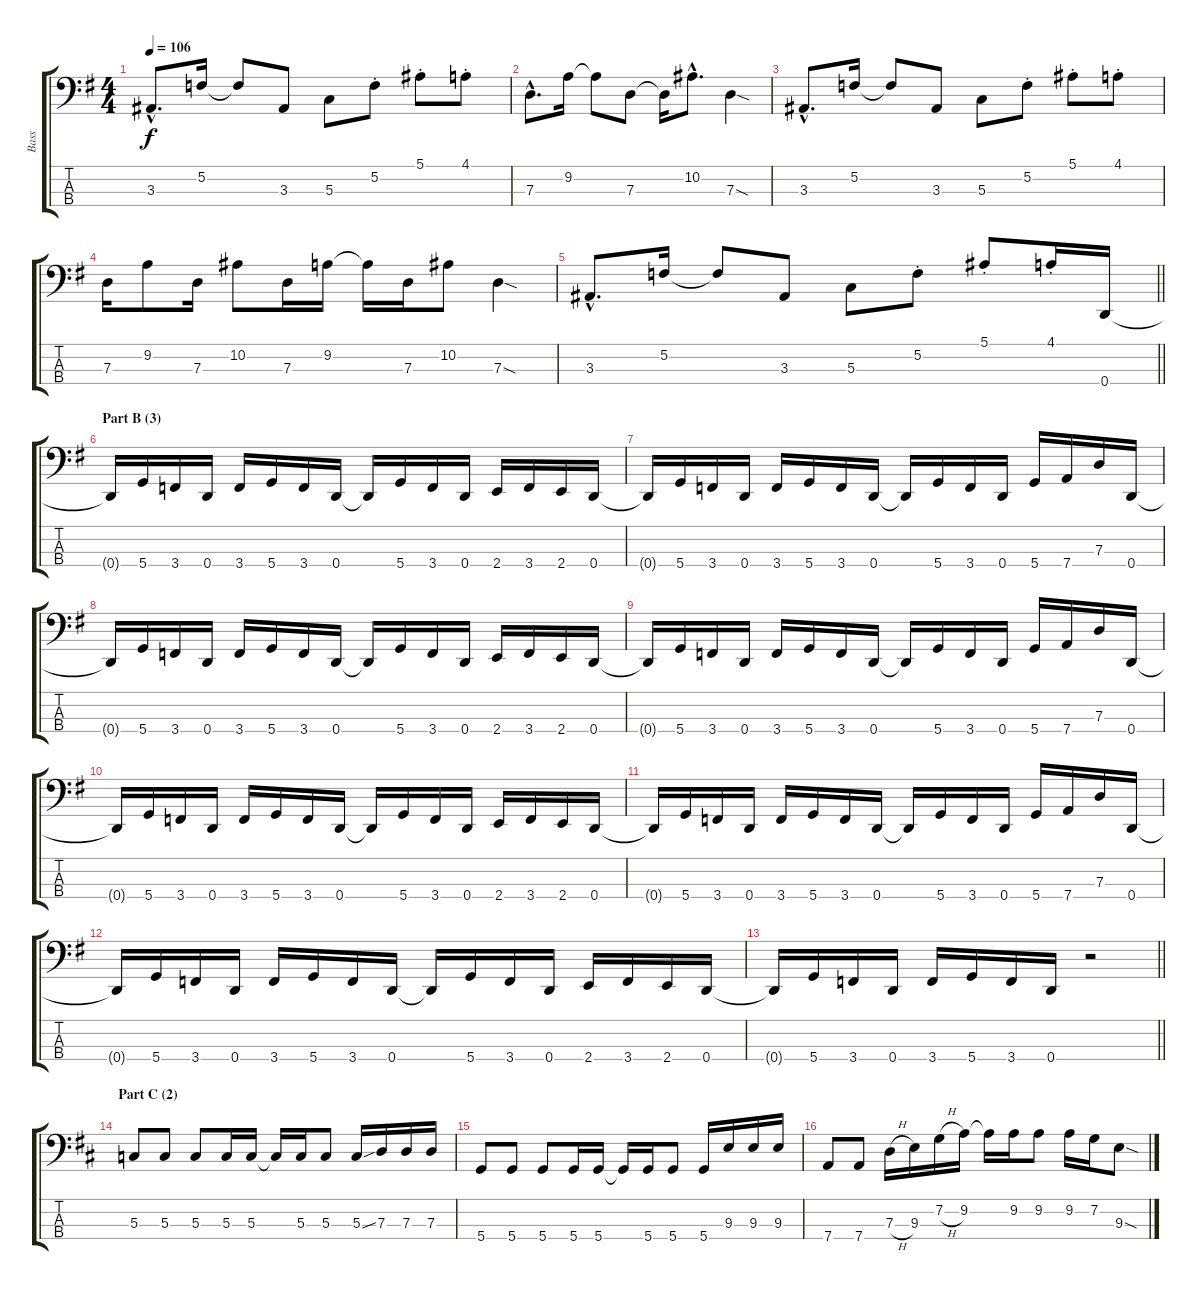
\track ("Bass" "Bass") {instrument electricbasspick}
\staff {score tabs}
\tuning (F2 C2 G1 D1) {hide}
\ts (4 4)
\tempo 106
\clef f4
\ks g
3.3{hac}.8{d dy f} 5.2.16 5.2{t}.8 3.3.8 5.3.8 5.2{st}.8 5.1{st}.8 4.1{st}.8 |
7.3{hac}.8{d} 9.2.16 9.2{t}.8 7.3.8 7.3{t}.16 10.2{hac}.8{d} 7.3{sod}.4 |
3.3{hac}.8{d} 5.2.16 5.2{t}.8 3.3.8 5.3.8 5.2{st}.8 5.1{st}.8 4.1{st}.8 |
7.3.16 9.2.8 7.3.16 10.2.8 7.3.16 9.2.16 9.2{t}.16 7.3.16 10.2.8 7.3{sod}.4 |
\barLineRight lightlight
3.3{hac}.8{d} 5.2.16 5.2{t}.8 3.3.8 5.3.8 5.2{st}.8 5.1{st}.8 4.1{st}.16 0.4.16 |
\section ("" "Part B (3)")
0.4{t}.16 5.4.16 3.4.16 0.4.16 3.4.16 5.4.16 3.4.16 0.4.16 0.4{t}.16 5.4.16 3.4.16 0.4.16 2.4.16 3.4.16 2.4.16 0.4.16 |
0.4{t}.16 5.4.16 3.4.16 0.4.16 3.4.16 5.4.16 3.4.16 0.4.16 0.4{t}.16 5.4.16 3.4.16 0.4.16 5.4.16 7.4.16 7.3.16 0.4.16 |
0.4{t}.16 5.4.16 3.4.16 0.4.16 3.4.16 5.4.16 3.4.16 0.4.16 0.4{t}.16 5.4.16 3.4.16 0.4.16 2.4.16 3.4.16 2.4.16 0.4.16 |
0.4{t}.16 5.4.16 3.4.16 0.4.16 3.4.16 5.4.16 3.4.16 0.4.16 0.4{t}.16 5.4.16 3.4.16 0.4.16 5.4.16 7.4.16 7.3.16 0.4.16 |
0.4{t}.16 5.4.16 3.4.16 0.4.16 3.4.16 5.4.16 3.4.16 0.4.16 0.4{t}.16 5.4.16 3.4.16 0.4.16 2.4.16 3.4.16 2.4.16 0.4.16 |
0.4{t}.16 5.4.16 3.4.16 0.4.16 3.4.16 5.4.16 3.4.16 0.4.16 0.4{t}.16 5.4.16 3.4.16 0.4.16 5.4.16 7.4.16 7.3.16 0.4.16 |
0.4{t}.16 5.4.16 3.4.16 0.4.16 3.4.16 5.4.16 3.4.16 0.4.16 0.4{t}.16 5.4.16 3.4.16 0.4.16 2.4.16 3.4.16 2.4.16 0.4.16 |
\barLineRight lightlight
0.4{t}.16 5.4.16 3.4.16 0.4.16 3.4.16 5.4.16 3.4.16 0.4.16 r.2 |
\section ("" "Part C (2)")
\ks d
5.3.8 5.3.8 5.3.8 5.3.16 5.3.16 5.3{t}.16 5.3.16 5.3.8 5.3{ss}.16 7.3.16 7.3.16 7.3.16 |
5.4.8 5.4.8 5.4.8 5.4.16 5.4.16 5.4{t}.16 5.4.16 5.4.8 5.4.16 9.3.16 9.3.16 9.3.16 |
7.4.8 7.4.8 7.3{h}.16 9.3.16 7.2{h}.16 9.2.16 9.2{t}.16 9.2.16 9.2.8 9.2.16 7.2.16 9.3{sod}.8
